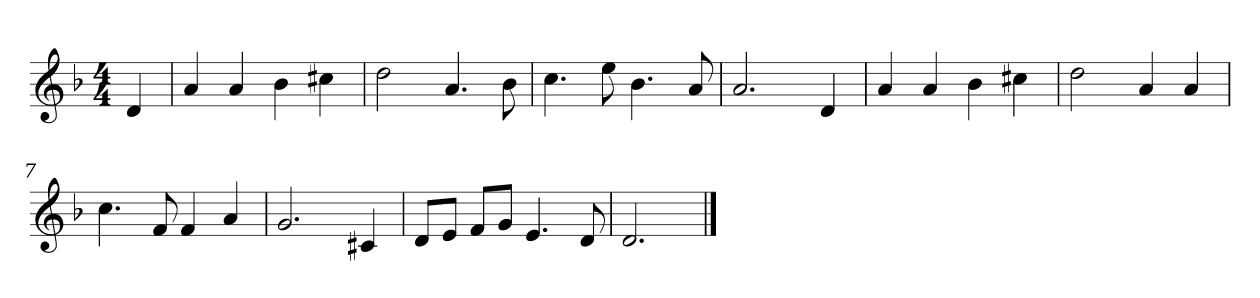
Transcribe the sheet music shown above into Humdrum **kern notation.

**kern
*part1
*staff1
*k[b-]
*M4/4
*MM120
=
4d
=1
4a
4a
4b-
4cc#X
=2
2dd
4.a
8b-
=3
4.cc
8ee
4.b-
8a
=4
2.a
4d
=5
4a
4a
4b-
4cc#X
=6
2dd
4a
4a
=7
4.cc
8f
4f
4a
=8
2.g
4c#X
=9
8dL
8eJ
8fL
8gJ
4.e
8d
=10
2.d
==
*-
